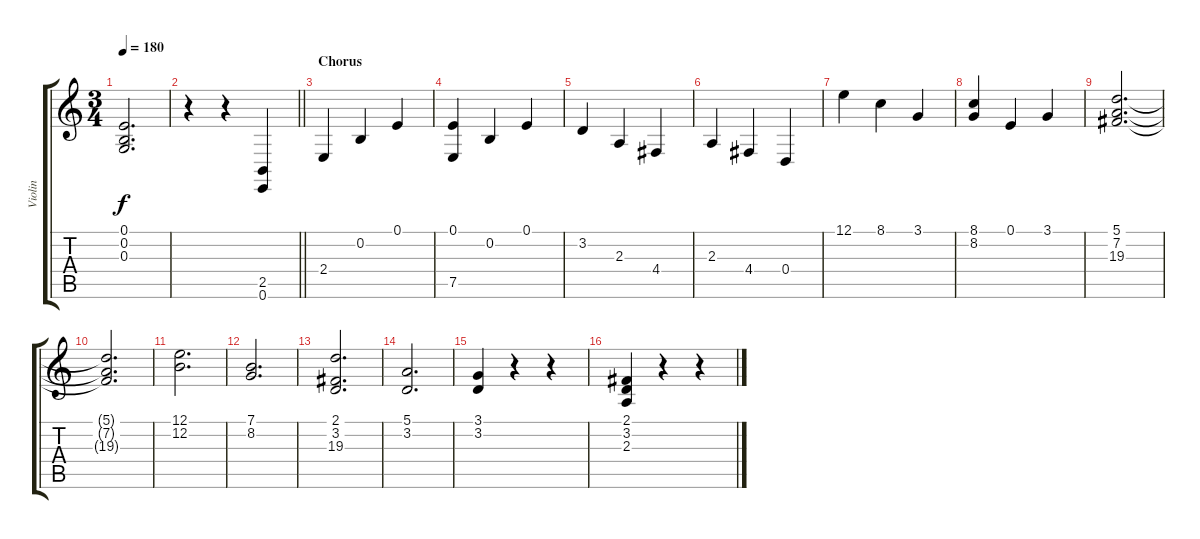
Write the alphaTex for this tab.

\track ("Violin" "Violin") {instrument violin}
\staff {score tabs}
\tuning (E4 B3 G3 D3 A2 E2) {hide}
\ts (3 4)
\tempo 180
\clef g2
\ks c
(0.1 0.2 0.3).2{d dy f} |
\barLineRight lightlight
r.4 r.4 (2.5 0.6).4 |
\section ("" "Chorus")
2.4.4 0.2.4 0.1.4 |
(0.1 7.5).4 0.2.4 0.1.4 |
3.2.4 2.3.4 4.4.4 |
2.3.4 4.4.4 0.4.4 |
12.1.4 8.1.4 3.1.4 |
(8.1 8.2).4 0.1.4 3.1.4 |
(5.1 7.2 19.3).2{d} |
(5.1{t} 7.2{t} 19.3{t}).2{d} |
(12.1 12.2).2{d} |
(7.1 8.2).2{d} |
(2.1 3.2 19.3).2{d} |
(5.1 3.2).2{d} |
(3.1 3.2).4 r.4 r.4 |
(2.1 3.2 2.3).4 r.4 r.4
